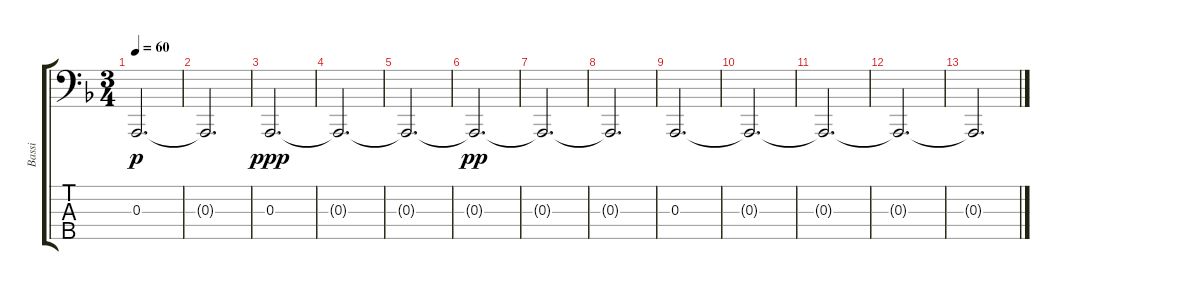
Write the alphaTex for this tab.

\track ("Bassi" "Bassi") {instrument cello}
\staff {score tabs}
\tuning (G2 D2 A1 E1 B0) {hide}
\ts (3 4)
\tempo 60
\clef f4
\ks f
0.3{t}.2{d dy p} |
0.3{t}.2{d} |
0.3.2{d dy ppp} |
0.3{t}.2{d} |
0.3{t}.2{d} |
0.3{t}.2{d dy pp} |
0.3{t}.2{d} |
0.3{t}.2{d} |
0.3.2{d} |
0.3{t}.2{d} |
0.3{t}.2{d} |
0.3{t}.2{d} |
0.3{t}.2{d}
